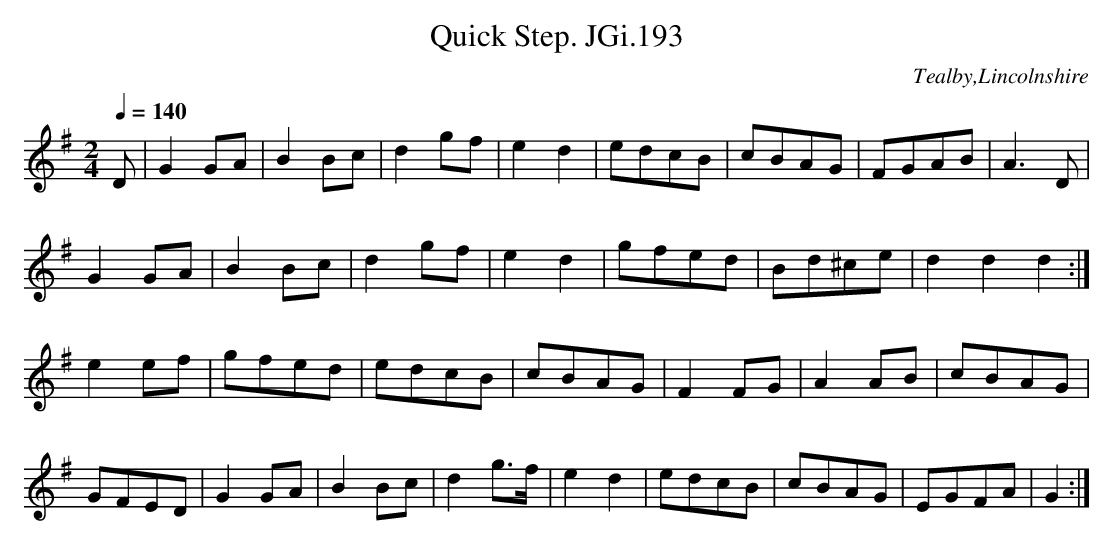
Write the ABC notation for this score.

X:1
T:Quick Step. JGi.193
L:1/8
M:2/4
O:Tealby,Lincolnshire
Q:1/4=140
K:G
D|G2GA|B2Bc|d2gf|e2d2|edcB|cBAG|FGAB|A3D|
G2GA|B2Bc|d2gf|e2d2|gfed|Bd^ce|d2d2d2:|
e2ef|gfed|edcB|cBAG|F2FG|A2AB|cBAG|
GFED|G2GA|B2Bc|d2g>f|e2d2|edcB|cBAG|EGFA|G2:|
